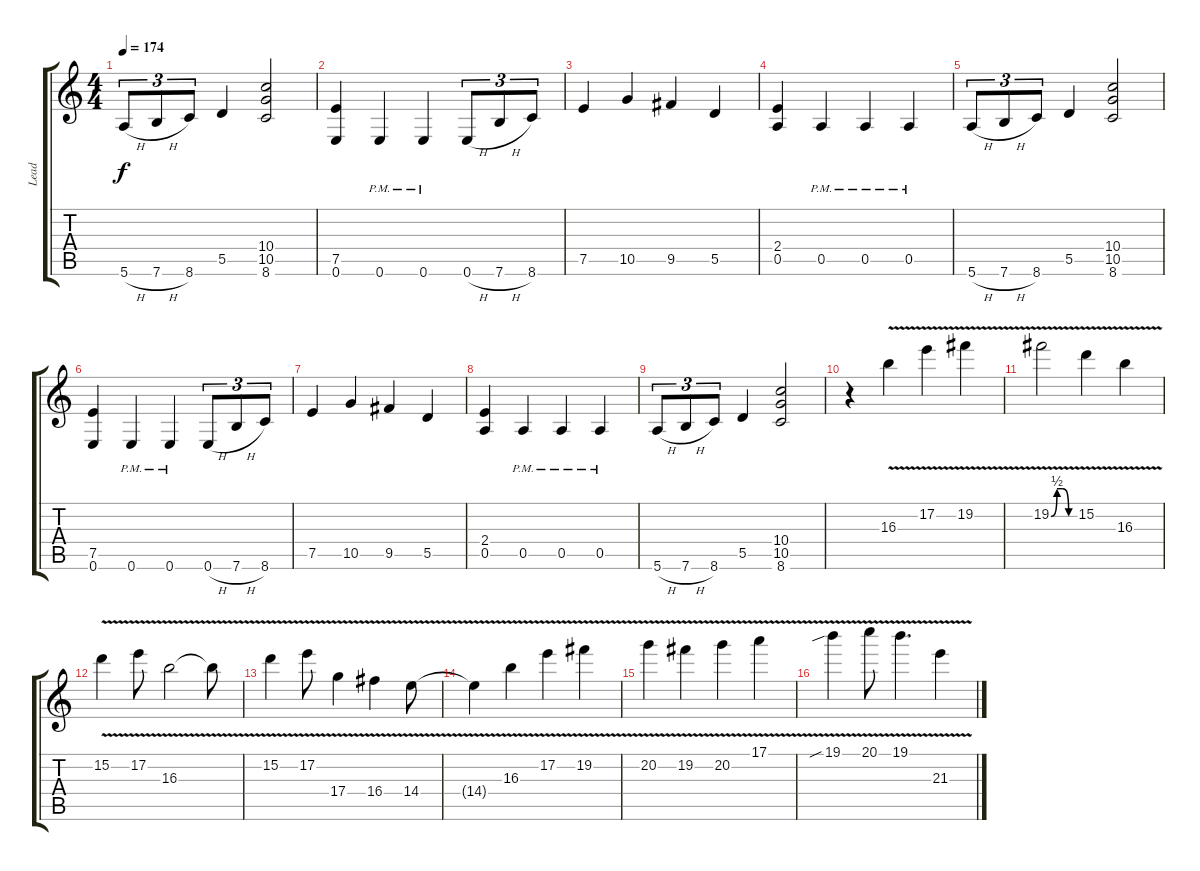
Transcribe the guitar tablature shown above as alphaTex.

\track ("Lead" "Lead") {instrument distortionguitar}
\staff {score tabs}
\tuning (E4 B3 G3 D3 A2 E2) {hide}
\ts (4 4)
\tempo 174
\clef g2
\ks c
5.6{h}.8{tu (3 2) dy f} 7.6{h}.8{tu (3 2)} 8.6.8{tu (3 2)} 5.5.4 (10.4 10.5 8.6).2 |
(7.5 0.6).4 0.6{pm}.4 0.6{pm}.4 0.6{h}.8{tu (3 2)} 7.6{h}.8{tu (3 2)} 8.6.8{tu (3 2)} |
7.5.4 10.5.4 9.5.4 5.5.4 |
(2.4 0.5).4 0.5{pm}.4 0.5{pm}.4 0.5{pm}.4 |
5.6{h}.8{tu (3 2)} 7.6{h}.8{tu (3 2)} 8.6.8{tu (3 2)} 5.5.4 (10.4 10.5 8.6).2 |
(7.5 0.6).4 0.6{pm}.4 0.6{pm}.4 0.6{h}.8{tu (3 2)} 7.6{h}.8{tu (3 2)} 8.6.8{tu (3 2)} |
7.5.4 10.5.4 9.5.4 5.5.4 |
(2.4 0.5).4 0.5{pm}.4 0.5{pm}.4 0.5{pm}.4 |
5.6{h}.8{tu (3 2)} 7.6{h}.8{tu (3 2)} 8.6.8{tu (3 2)} 5.5.4 (10.4 10.5 8.6).2 |
r.4 16.3{v}.4 17.2{v}.4 19.2{v}.4 |
19.2{be (custom 0 0 15 2 30 2 45 0 60 0) v}.2 15.2{v}.4 16.3{v}.4 |
15.2{v}.4 17.2{v}.8 16.3{v}.2 16.3{t}.8 |
15.2{v}.4 17.2{v}.8 17.4{v}.4 16.4{v}.4 14.4{v}.8 |
14.4{t}.4 16.3{v}.4 17.2{v}.4 19.2{v}.4 |
20.2{v}.4 19.2{v}.4 20.2{v}.4 17.1{v}.4 |
19.1{v sib}.4 20.1{v}.8 19.1{v}.4{d} 21.3{v}.4
